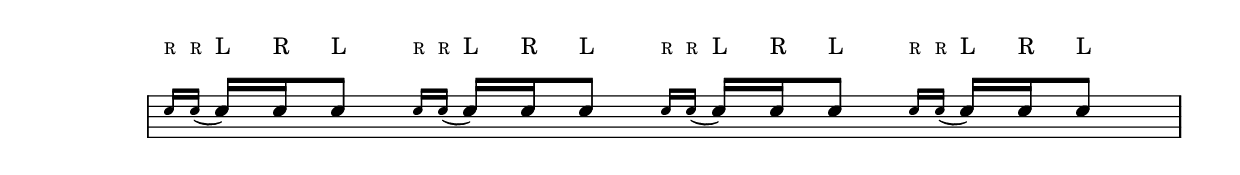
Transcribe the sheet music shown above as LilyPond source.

\version "2.22.1"

rudiment = \drummode {
  \repeat unfold 4 {
    \grace {sn16^\markup { \teeny R } sn16^\markup { \teeny R }( } sn16^"L") sn16^"R" sn8^"L"
  }
}

\score {
  <<
    \new DrumStaff <<
      \new DrumVoice {
        \override Score.SystemStartBar.collapse-height = #-inf.0
        \omit Staff.TimeSignature
        \omit Staff.Clef
        \override TextScript.Y-offset = 6
        \stemUp
        \rudiment
      }
    >>
  >>

  \layout {
    ragged-last = ##f
  }
}